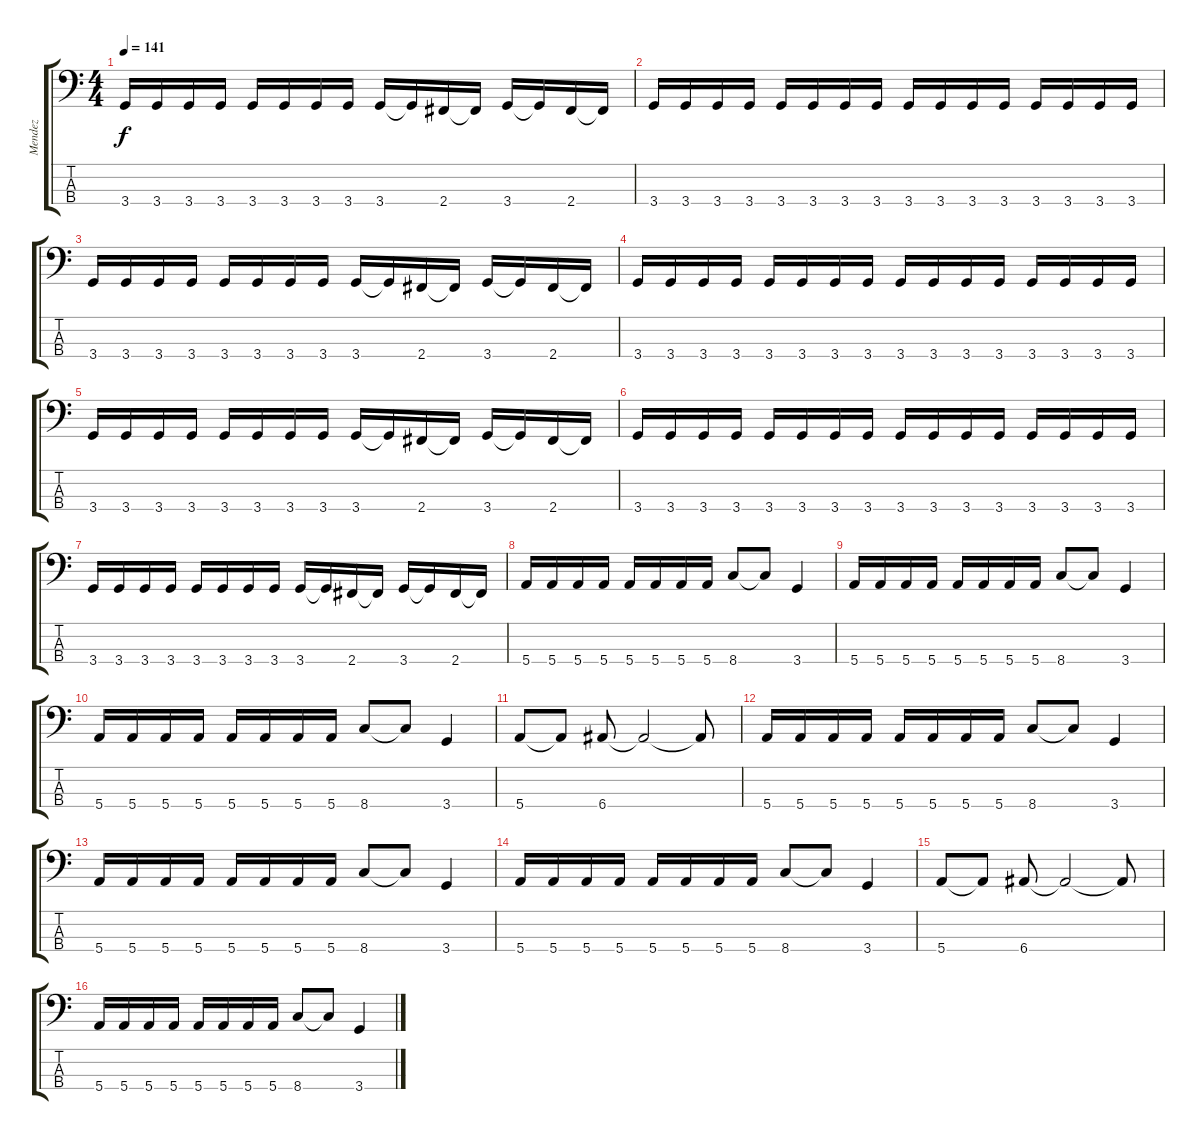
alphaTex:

\track ("Mendez" "Mendez") {instrument electricbassfinger}
\staff {score tabs}
\tuning (G2 D2 A1 E1) {hide}
\ts (4 4)
\tempo 141
\clef f4
\ks c
3.4.16{dy f} 3.4.16 3.4.16 3.4.16 3.4.16 3.4.16 3.4.16 3.4.16 3.4.16 3.4{t}.16 2.4.16 2.4{t}.16 3.4.16 3.4{t}.16 2.4.16 2.4{t}.16 |
3.4.16 3.4.16 3.4.16 3.4.16 3.4.16 3.4.16 3.4.16 3.4.16 3.4.16 3.4.16 3.4.16 3.4.16 3.4.16 3.4.16 3.4.16 3.4.16 |
3.4.16 3.4.16 3.4.16 3.4.16 3.4.16 3.4.16 3.4.16 3.4.16 3.4.16 3.4{t}.16 2.4.16 2.4{t}.16 3.4.16 3.4{t}.16 2.4.16 2.4{t}.16 |
3.4.16 3.4.16 3.4.16 3.4.16 3.4.16 3.4.16 3.4.16 3.4.16 3.4.16 3.4.16 3.4.16 3.4.16 3.4.16 3.4.16 3.4.16 3.4.16 |
3.4.16 3.4.16 3.4.16 3.4.16 3.4.16 3.4.16 3.4.16 3.4.16 3.4.16 3.4{t}.16 2.4.16 2.4{t}.16 3.4.16 3.4{t}.16 2.4.16 2.4{t}.16 |
3.4.16 3.4.16 3.4.16 3.4.16 3.4.16 3.4.16 3.4.16 3.4.16 3.4.16 3.4.16 3.4.16 3.4.16 3.4.16 3.4.16 3.4.16 3.4.16 |
3.4.16 3.4.16 3.4.16 3.4.16 3.4.16 3.4.16 3.4.16 3.4.16 3.4.16 3.4{t}.16 2.4.16 2.4{t}.16 3.4.16 3.4{t}.16 2.4.16 2.4{t}.16 |
5.4.16 5.4.16 5.4.16 5.4.16 5.4.16 5.4.16 5.4.16 5.4.16 8.4.8 8.4{t}.8 3.4.4 |
5.4.16 5.4.16 5.4.16 5.4.16 5.4.16 5.4.16 5.4.16 5.4.16 8.4.8 8.4{t}.8 3.4.4 |
5.4.16 5.4.16 5.4.16 5.4.16 5.4.16 5.4.16 5.4.16 5.4.16 8.4.8 8.4{t}.8 3.4.4 |
5.4.8 5.4{t}.8 6.4.8 6.4{t}.2 6.4{t}.8 |
5.4.16 5.4.16 5.4.16 5.4.16 5.4.16 5.4.16 5.4.16 5.4.16 8.4.8 8.4{t}.8 3.4.4 |
5.4.16 5.4.16 5.4.16 5.4.16 5.4.16 5.4.16 5.4.16 5.4.16 8.4.8 8.4{t}.8 3.4.4 |
5.4.16 5.4.16 5.4.16 5.4.16 5.4.16 5.4.16 5.4.16 5.4.16 8.4.8 8.4{t}.8 3.4.4 |
5.4.8 5.4{t}.8 6.4.8 6.4{t}.2 6.4{t}.8 |
5.4.16 5.4.16 5.4.16 5.4.16 5.4.16 5.4.16 5.4.16 5.4.16 8.4.8 8.4{t}.8 3.4.4
